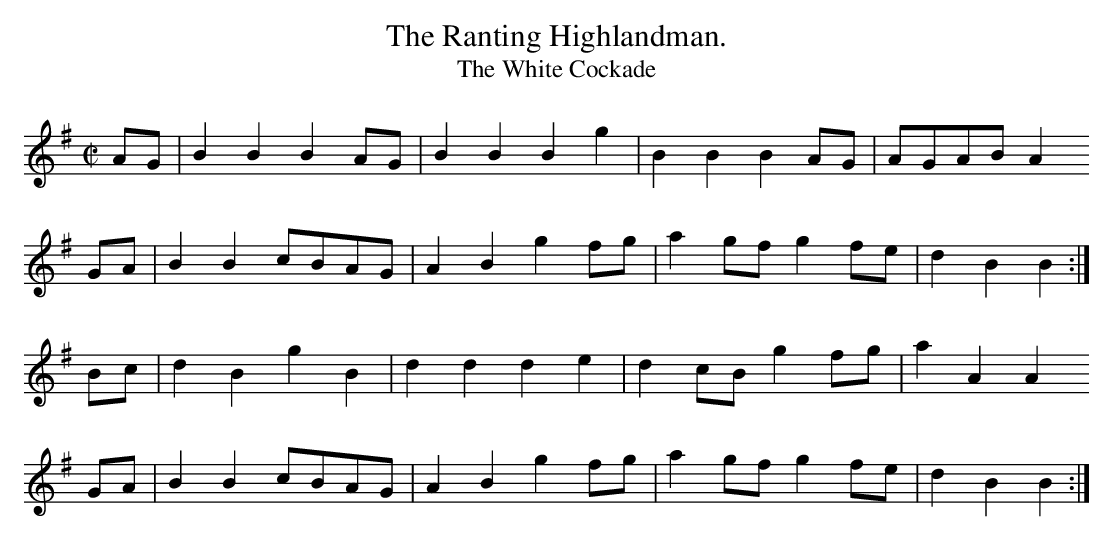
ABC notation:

X:1
T:The Ranting Highlandman.
T:The White Cockade
M:C|
L:1/8
K:G
AG|B2B2 B2AG|B2B2 B2g2|B2B2 B2AG|AGAB A2
GA|B2B2 cBAG|A2B2 g2fg|a2gf g2fe|d2B2 B2:|
Bc|d2B2 g2B2|d2d2 d2e2|d2cB g2fg|a2A2 A2
GA|B2B2 cBAG|A2B2 g2fg|a2gf g2fe|d2B2 B2:|
